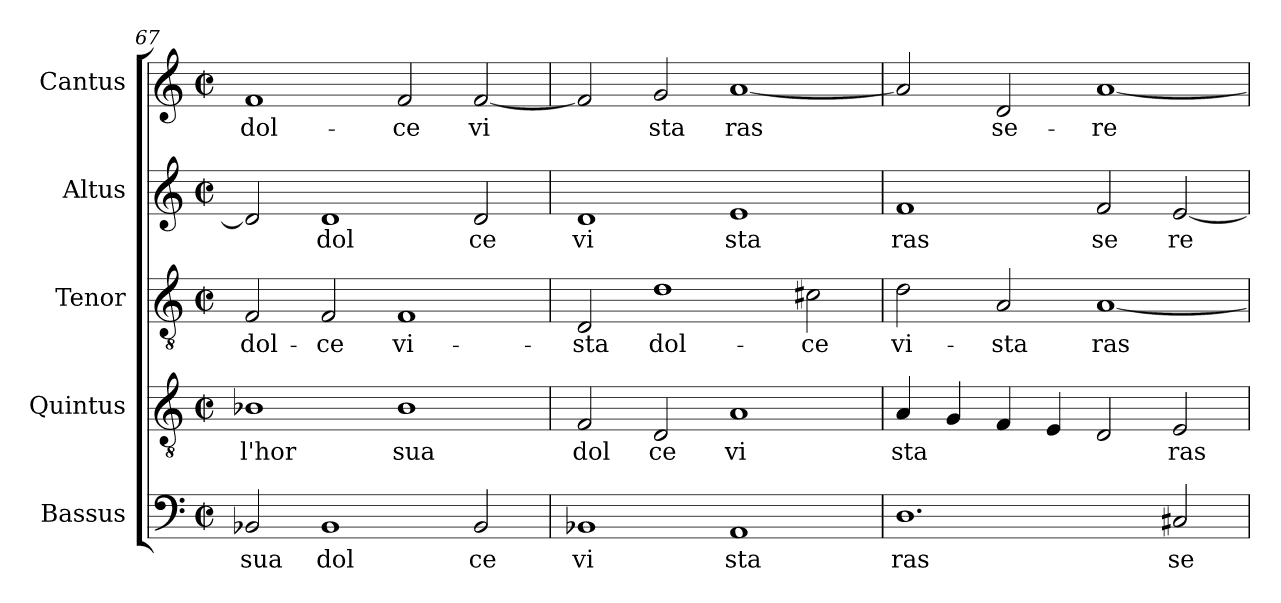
**kern	**text	**kern	**text	**kern	**text	**kern	**text	**kern	**text
*part5	*part5	*part4	*part4	*part3	*part3	*part2	*part2	*part1	*part1
*staff5	*staff5	*staff4	*staff4	*staff3	*staff3	*staff2	*staff2	*staff1	*staff1
*I"Bassus	*	*I"Quintus	*	*I"Tenor	*	*I"Altus	*	*I"Cantus	*
*clefF4	*	*clefGv2	*	*clefGv2	*	*clefG2	*	*clefG2	*
*k[]	*	*k[]	*	*k[]	*	*k[]	*	*k[]	*
*C:	*	*C:	*	*C:	*	*C:	*	*C:	*
*M2/2	*	*M2/2	*	*M2/2	*	*M2/2	*	*M2/2	*
*met(c|)	*	*met(c|)	*	*met(c|)	*	*met(c|)	*	*met(c|)	*
=67	=67	=67	=67	=67	=67	=67	=67	=67	=67
!	!LO:LY:b:cj	!	!LO:LY:b:cj	!	!LO:LY:b:cj	!	!LO:LY:b:cj	!	!LO:LY:b:cj
2BB-X/	sua	1B-X	l'hor	2F/	dol-	2d/]	.	1f	dol-
!	!LO:LY:b:cj	!	!	!	!LO:LY:b:cj	!	!LO:LY:b:cj	!	!
1BB-	dol	.	.	2F/	-ce	1d	dol	.	.
!	!	!	!LO:LY:b:cj	!	!LO:LY:b:cj	!	!	!	!LO:LY:b:cj
.	.	1B-	sua	1F	vi-	.	.	2f/	-ce
!	!LO:LY:b:cj	!	!	!	!	!	!LO:LY:b:cj	!	!LO:LY:b:cj
2BB-/	ce	.	.	.	.	2d/	ce	[<2f/	vi-
=68	=68	=68	=68	=68	=68	=68	=68	=68	=68
!	!LO:LY:b:cj	!	!LO:LY:b:cj	!	!LO:LY:b:cj	!	!LO:LY:b:cj	!	!LO:LY:b:cj
1BB-X	vi	2F/	dol	2D/	-sta	1d	vi	2f/]	--
!	!	!	!LO:LY:b:cj	!	!LO:LY:b:cj	!	!	!	!LO:LY:b:cj
.	.	2D/	ce	1d	dol-	.	.	2g/	-sta
!	!LO:LY:b:cj	!	!LO:LY:b:cj	!	!	!	!LO:LY:b:cj	!	!LO:LY:b:cj
1AA	sta	1A	vi	.	.	1e	sta	[<1a	ras-
!	!	!	!	!	!LO:LY:b:cj	!	!	!	!
.	.	.	.	2c#X\	-ce	.	.	.	.
=69	=69	=69	=69	=69	=69	=69	=69	=69	=69
!	!LO:LY:b:cj	!	!LO:LY:b:cj	!	!LO:LY:b:cj	!	!LO:LY:b:cj	!	!LO:LY:b:cj
1.D	ras	4A/	sta	2d\	vi-	1f	ras	2a/]	--
!	!	!	!LO:LY:b:cj	!	!	!	!	!	!
.	.	4G/	.	.	.	.	.	.	.
!	!	!	!LO:LY:b:cj	!	!LO:LY:b:cj	!	!	!	!LO:LY:b:cj
.	.	4F/	.	2A/	-sta	.	.	2d/	-se-
!	!	!	!LO:LY:b:cj	!	!	!	!	!	!
.	.	4E/	.	.	.	.	.	.	.
!	!	!	!LO:LY:b:cj	!	!LO:LY:b:cj	!	!LO:LY:b:cj	!	!LO:LY:b:cj
.	.	2D/	.	[<1A	ras-	2f/	se	[<1a	-re-
!	!LO:LY:b:cj	!	!LO:LY:b:cj	!	!	!	!LO:LY:b:cj	!	!
2C#X/	se	2E/	ras	.	.	[<2e/	re	.	.
=	=	=	=	=	=	=	=	=	=
*-	*-	*-	*-	*-	*-	*-	*-	*-	*-
